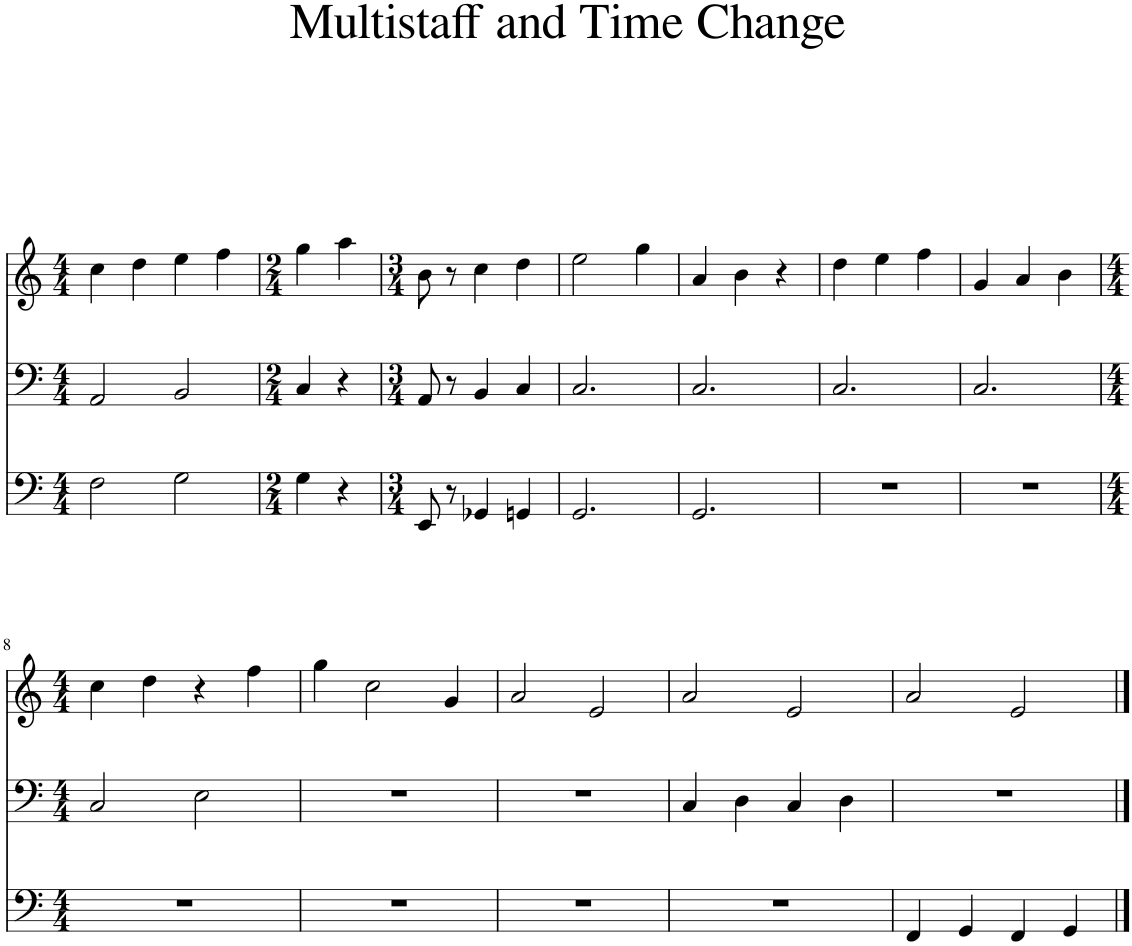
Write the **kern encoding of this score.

**kern	**kern	**kern
*part1	*part1	*part1
*staff3	*staff2	*staff1
*I"Piano	*	*
*I'Pno.	*	*
*clefF4	*clefF4	*clefG2
*k[]	*k[]	*
*M4/4	*M4/4	*M4/4
=1	=1	=1
2F\	2AA/	4cc\
.	.	4dd\
2G\	2BB/	4ee\
.	.	4ff\
=2	=2	=2
*M2/4	*M2/4	*M2/4
4G\	4C/	4gg\
4r	4r	4aa\
=3	=3	=3
*M3/4	*M3/4	*M3/4
8EE/	8AA/	8b\
8r	8r	8r
4GG-X/	4BB/	4cc\
4GGn/	4C/	4dd\
=4	=4	=4
2.GG/	2.C/	2ee\
.	.	4gg\
=5	=5	=5
2.GG/	2.C/	4a/
.	.	4b\
.	.	4r
=6	=6	=6
2.r	2.C/	4dd\
.	.	4ee\
.	.	4ff\
=7	=7	=7
2.r	2.C/	4g/
.	.	4a/
.	.	4b\
!!LO:LB:g=z
=8	=8	=8
*M4/4	*M4/4	*M4/4
1r	2C/	4cc\
.	.	4dd\
.	2E\	4r
.	.	4ff\
=9	=9	=9
1r	1r	4gg\
.	.	2cc\
.	.	4g/
=10	=10	=10
1r	1r	2a/
.	.	2e/
=11	=11	=11
1r	4C/	2a/
.	4D\	.
.	4C/	2e/
.	4D\	.
=12	=12	=12
4FF/	1r	2a/
4GG/	.	.
4FF/	.	2e/
4GG/	.	.
==	==	==
*-	*-	*-
